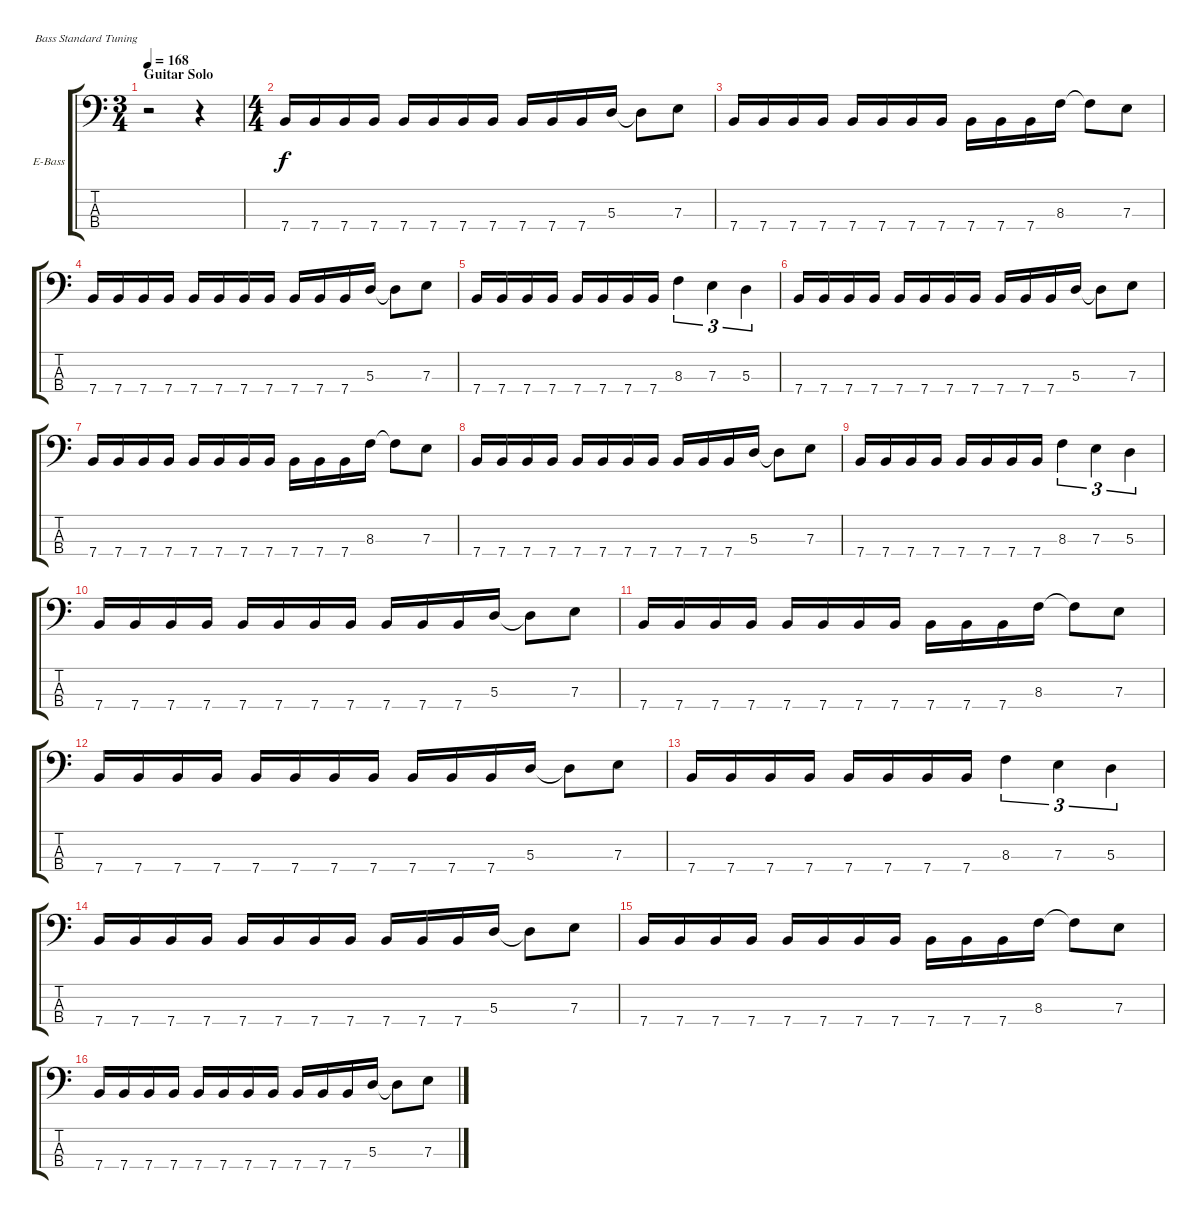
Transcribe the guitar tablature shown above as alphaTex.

\bracketExtendMode groupsimilarinstruments
\firstSystemTrackNameOrientation horizontal
\otherSystemsTrackNameOrientation horizontal
\track ("Bass" "E-Bass") {instrument electricbasspick}
\staff {score tabs}
\tuning (G2 D2 A1 E1)
\ts (3 4)
\beaming (8 2 2 2)
\section ("" "Guitar Solo")
\tempo 168
\clef f4
\ks c
r.2{dy f} r.4 |
\ts (4 4)
\beaming (8 2 2 2 2)
7.4.16 7.4.16 7.4.16 7.4.16 7.4.16 7.4.16 7.4.16 7.4.16 7.4.16 7.4.16 7.4.16 5.3.16 5.3{t}.8 7.3.8 |
7.4.16 7.4.16 7.4.16 7.4.16 7.4.16 7.4.16 7.4.16 7.4.16 7.4.16 7.4.16 7.4.16 8.3.16 8.3{t}.8 7.3.8 |
7.4.16 7.4.16 7.4.16 7.4.16 7.4.16 7.4.16 7.4.16 7.4.16 7.4.16 7.4.16 7.4.16 5.3.16 5.3{t}.8 7.3.8 |
7.4.16 7.4.16 7.4.16 7.4.16 7.4.16 7.4.16 7.4.16 7.4.16 8.3.4{tu (3 2)} 7.3.4{tu (3 2)} 5.3.4{tu (3 2)} |
7.4.16 7.4.16 7.4.16 7.4.16 7.4.16 7.4.16 7.4.16 7.4.16 7.4.16 7.4.16 7.4.16 5.3.16 5.3{t}.8 7.3.8 |
7.4.16 7.4.16 7.4.16 7.4.16 7.4.16 7.4.16 7.4.16 7.4.16 7.4.16 7.4.16 7.4.16 8.3.16 8.3{t}.8 7.3.8 |
7.4.16 7.4.16 7.4.16 7.4.16 7.4.16 7.4.16 7.4.16 7.4.16 7.4.16 7.4.16 7.4.16 5.3.16 5.3{t}.8 7.3.8 |
7.4.16 7.4.16 7.4.16 7.4.16 7.4.16 7.4.16 7.4.16 7.4.16 8.3.4{tu (3 2)} 7.3.4{tu (3 2)} 5.3.4{tu (3 2)} |
7.4.16 7.4.16 7.4.16 7.4.16 7.4.16 7.4.16 7.4.16 7.4.16 7.4.16 7.4.16 7.4.16 5.3.16 5.3{t}.8 7.3.8 |
7.4.16 7.4.16 7.4.16 7.4.16 7.4.16 7.4.16 7.4.16 7.4.16 7.4.16 7.4.16 7.4.16 8.3.16 8.3{t}.8 7.3.8 |
7.4.16 7.4.16 7.4.16 7.4.16 7.4.16 7.4.16 7.4.16 7.4.16 7.4.16 7.4.16 7.4.16 5.3.16 5.3{t}.8 7.3.8 |
7.4.16 7.4.16 7.4.16 7.4.16 7.4.16 7.4.16 7.4.16 7.4.16 8.3.4{tu (3 2)} 7.3.4{tu (3 2)} 5.3.4{tu (3 2)} |
7.4.16 7.4.16 7.4.16 7.4.16 7.4.16 7.4.16 7.4.16 7.4.16 7.4.16 7.4.16 7.4.16 5.3.16 5.3{t}.8 7.3.8 |
7.4.16 7.4.16 7.4.16 7.4.16 7.4.16 7.4.16 7.4.16 7.4.16 7.4.16 7.4.16 7.4.16 8.3.16 8.3{t}.8 7.3.8 |
7.4.16 7.4.16 7.4.16 7.4.16 7.4.16 7.4.16 7.4.16 7.4.16 7.4.16 7.4.16 7.4.16 5.3.16 5.3{t}.8 7.3.8
